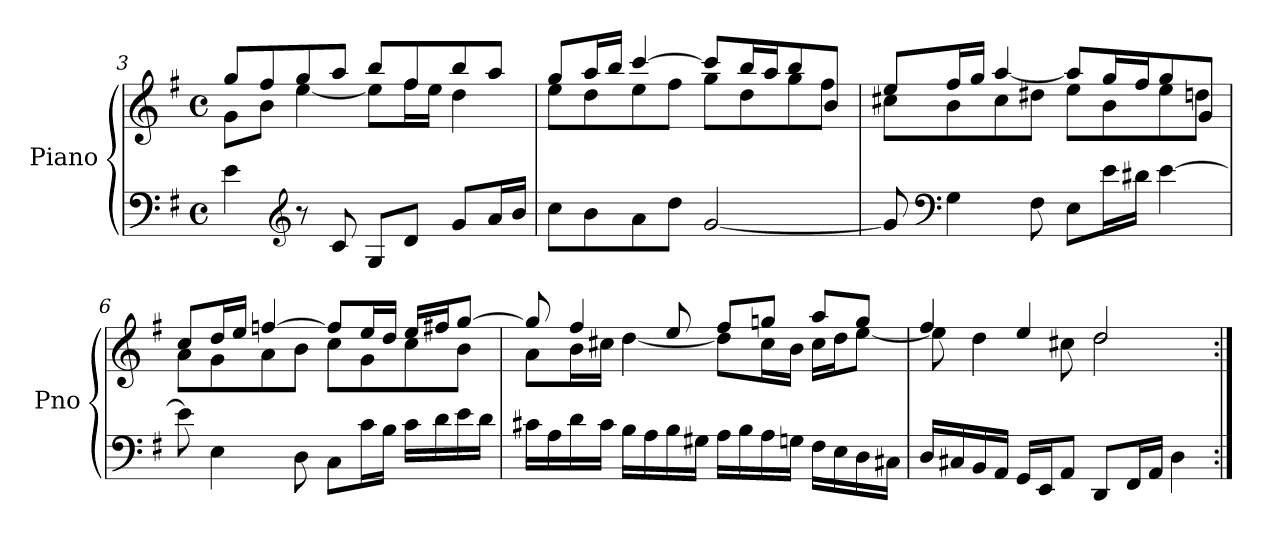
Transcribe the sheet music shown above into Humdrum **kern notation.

**kern	**kern
*part1	*part1
*staff2	*staff1
*I"Piano	*
*I'Pno	*
*clefF4	*clefG2
*k[f#]	*k[f#]
*M4/4	*M4/4
*met(c)	*met(c)
=3	=3
*	*^
4e\	8gg/L	8g\L
.	8ff#/	8b\J
*clefG2	*	*
8r	8gg/	[4ee\
8c/	8aa/J	.
8G/L	8bb/L	8ee\L]
8d/J	8ff#/	16ff#\L
.	.	16ee\JJ
8g/L	8bb/	4dd\
16a/L	8aa/J	.
16b/JJ	.	.
!!LO:LB:g=z	!!
=4	=4	=4
8cc\L	8gg/L	8ee\L
8b\	16aa/L	8dd\
.	16bb/JJ	.
8a\	[4ccc/	8ee\
8dd\J	.	8ff#\J
[2g/	8ccc/L]	8gg\L
.	16bb/L	8dd\
.	16aa/J	.
.	8bb/	8gg\
.	8b/J	8ff#\J
=5	=5	=5
8g/]	8cc#X\L	8ee/L
*clefF4	*	*
4G\	8b\	16ff#/L
.	.	16gg/JJ
.	8cc#\	[4aa/
8F#\	8dd#X\J	.
8E\L	8ee\L	8aa/L]
16e\L	8b\	16gg/L
16d#X\JJ	.	16ff#/J
[4e\	8ee\	8gg/
.	8ddn\J	8g/J
=6	=6	=6
8e\]	8cc/L	8a\L
4E\	16dd/L	8g\
.	16ee/JJ	.
.	[4ffn/	8a\
8D\	.	8b\J
8C\L	8ff/L]	8cc\L
16c\L	16ee/L	8g\
16B\JJ	16dd/JJ	.
16c\LL	16ee/LL	8cc\
16d\	16ff#X/J	.
16e\	[8gg/J	8b\J
16d\JJ	.	.
!!LO:LB:g=z	!!
=7	=7	=7
16c#X\LL	8gg/]	8a\L
16A\	.	.
16d\	4ff#/	16b\L
16c#\JJ	.	16cc#X\JJ
16B\LL	.	[4dd\
16A\	.	.
16B\	8ee/	.
16G#X\JJ	.	.
16A\LL	8ff#/L	8dd\L]
16B\	.	.
16A\	8ggn/J	16cc#\L
16Gn\JJ	.	16b\JJ
16F#\LL	8aa/L	16cc#\LL
16E\	.	16dd\J
16D\	8gg/J	[8ee\J
16C#X\JJ	.	.
=8	=8	=8
16D/LL	4ff#/	8ee\]
16C#X/	.	.
16BB/	.	4dd\
16AA/JJ	.	.
16GG/LL	4ee/	.
16EE/J	.	.
8AA/J	.	8cc#X\
8DD/L	2dd/	2dd\
16FF#/L	.	.
16AA/JJ	.	.
4D\	.	.
*	*v	*v
=:|!	=:|!
*-	*-
